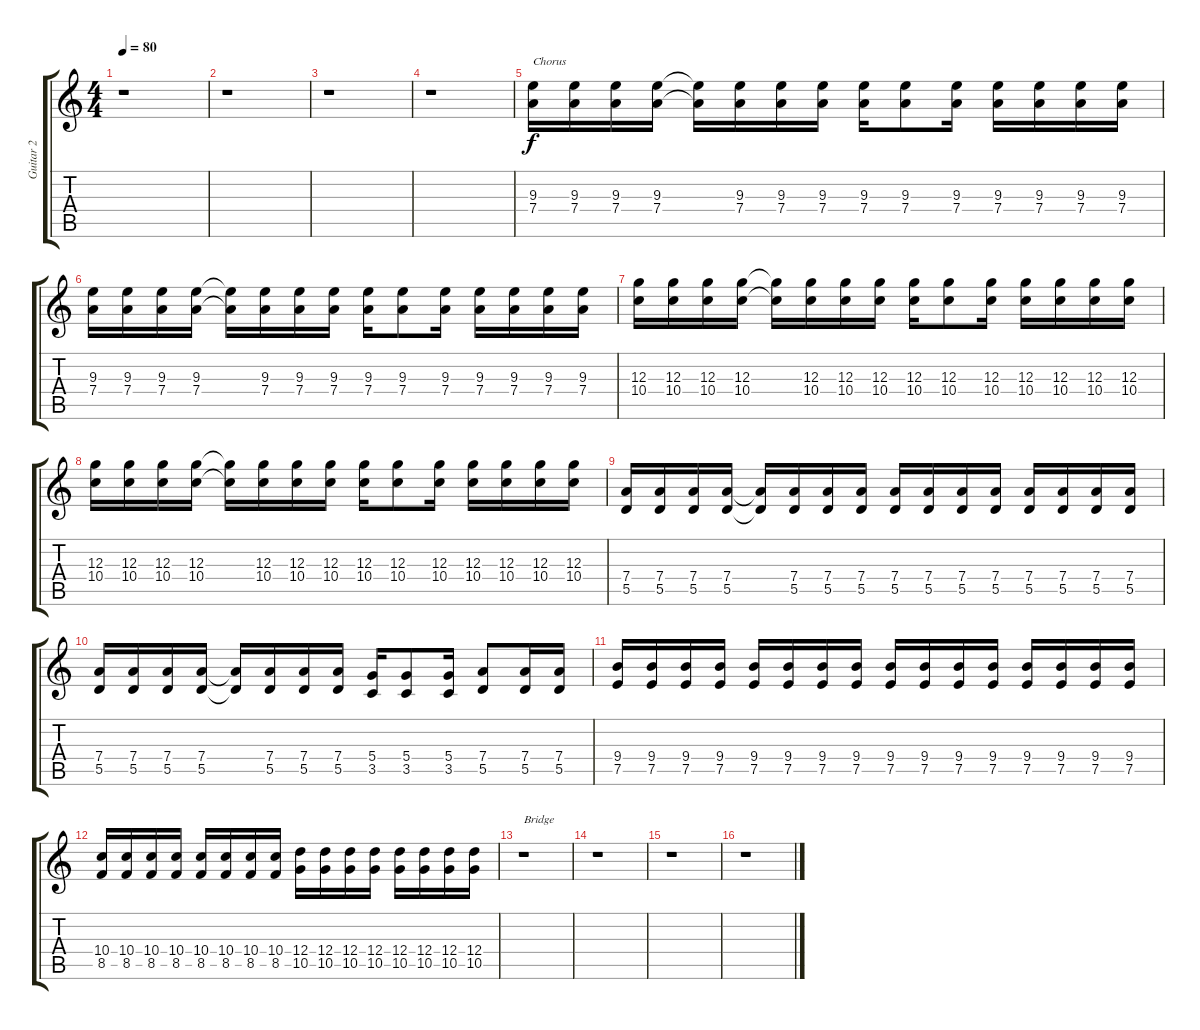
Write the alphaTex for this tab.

\track ("Guitar 2" "Guitar 2") {instrument distortionguitar}
\staff {score tabs}
\tuning (E4 B3 G3 D3 A2 E2) {hide}
\ts (4 4)
\tempo 80
\clef g2
\ks c
r.1{dy f} |
r.1 |
r.1 |
r.1 |
(9.3 7.4).16{txt "Chorus"} (9.3 7.4).16 (9.3 7.4).16 (9.3 7.4).16 (9.3{t} 7.4{t}).16 (9.3 7.4).16 (9.3 7.4).16 (9.3 7.4).16 (9.3 7.4).16 (9.3 7.4).8 (9.3 7.4).16 (9.3 7.4).16 (9.3 7.4).16 (9.3 7.4).16 (9.3 7.4).16 |
(9.3 7.4).16 (9.3 7.4).16 (9.3 7.4).16 (9.3 7.4).16 (9.3{t} 7.4{t}).16 (9.3 7.4).16 (9.3 7.4).16 (9.3 7.4).16 (9.3 7.4).16 (9.3 7.4).8 (9.3 7.4).16 (9.3 7.4).16 (9.3 7.4).16 (9.3 7.4).16 (9.3 7.4).16 |
(12.3 10.4).16 (12.3 10.4).16 (12.3 10.4).16 (12.3 10.4).16 (12.3{t} 10.4{t}).16 (12.3 10.4).16 (12.3 10.4).16 (12.3 10.4).16 (12.3 10.4).16 (12.3 10.4).8 (12.3 10.4).16 (12.3 10.4).16 (12.3 10.4).16 (12.3 10.4).16 (12.3 10.4).16 |
(12.3 10.4).16 (12.3 10.4).16 (12.3 10.4).16 (12.3 10.4).16 (12.3{t} 10.4{t}).16 (12.3 10.4).16 (12.3 10.4).16 (12.3 10.4).16 (12.3 10.4).16 (12.3 10.4).8 (12.3 10.4).16 (12.3 10.4).16 (12.3 10.4).16 (12.3 10.4).16 (12.3 10.4).16 |
(7.4 5.5).16 (7.4 5.5).16 (7.4 5.5).16 (7.4 5.5).16 (7.4{t} 5.5{t}).16 (7.4 5.5).16 (7.4 5.5).16 (7.4 5.5).16 (7.4 5.5).16 (7.4 5.5).16 (7.4 5.5).16 (7.4 5.5).16 (7.4 5.5).16 (7.4 5.5).16 (7.4 5.5).16 (7.4 5.5).16 |
(7.4 5.5).16 (7.4 5.5).16 (7.4 5.5).16 (7.4 5.5).16 (7.4{t} 5.5{t}).16 (7.4 5.5).16 (7.4 5.5).16 (7.4 5.5).16 (5.4 3.5).16 (5.4 3.5).8 (5.4 3.5).16 (7.4 5.5).8 (7.4 5.5).16 (7.4 5.5).16 |
(9.4 7.5).16 (9.4 7.5).16 (9.4 7.5).16 (9.4 7.5).16 (9.4 7.5).16 (9.4 7.5).16 (9.4 7.5).16 (9.4 7.5).16 (9.4 7.5).16 (9.4 7.5).16 (9.4 7.5).16 (9.4 7.5).16 (9.4 7.5).16 (9.4 7.5).16 (9.4 7.5).16 (9.4 7.5).16 |
(10.4 8.5).16 (10.4 8.5).16 (10.4 8.5).16 (10.4 8.5).16 (10.4 8.5).16 (10.4 8.5).16 (10.4 8.5).16 (10.4 8.5).16 (12.4 10.5).16 (12.4 10.5).16 (12.4 10.5).16 (12.4 10.5).16 (12.4 10.5).16 (12.4 10.5).16 (12.4 10.5).16 (12.4 10.5).16 |
r.1{txt "Bridge"} |
r.1 |
r.1 |
r.1
